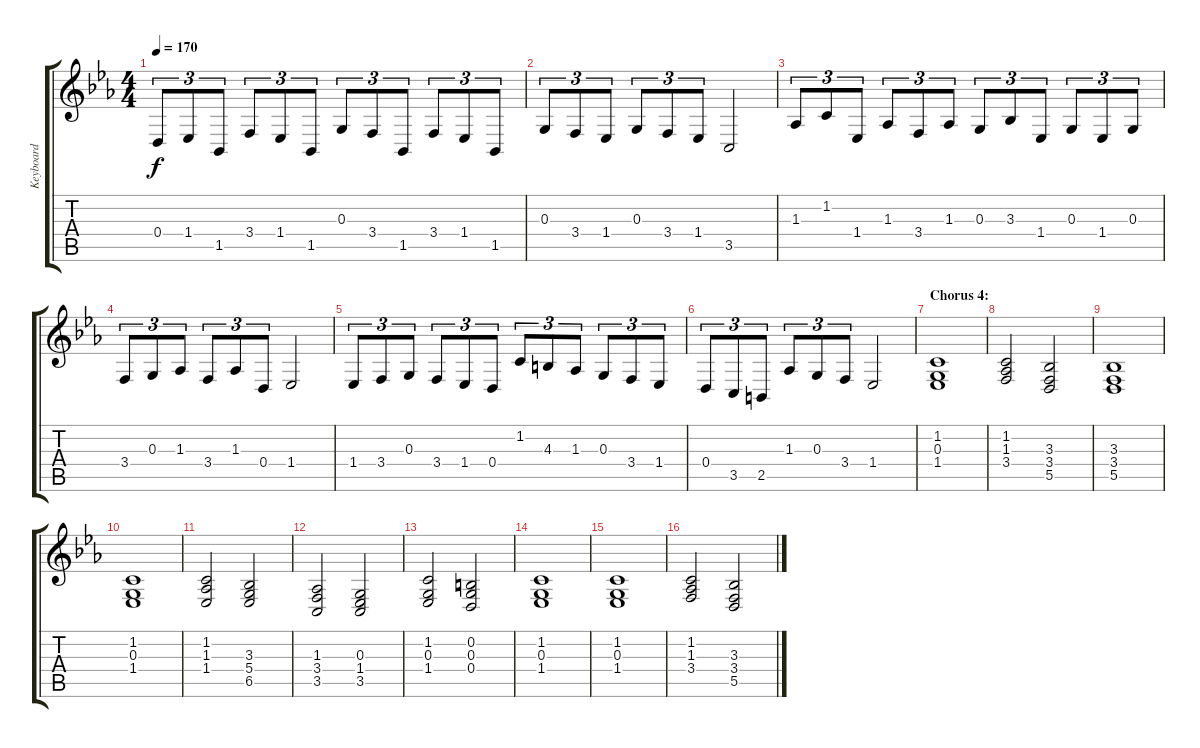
\track ("Keyboard" "Keyboard") {instrument stringensemble1}
\staff {score tabs}
\tuning (E4 B3 G3 D3 A2 E2) {hide}
\ts (4 4)
\tempo 170
\clef g2
\ks cminor
0.4.8{tu (3 2) dy f} 1.4.8{tu (3 2)} 1.5.8{tu (3 2)} 3.4.8{tu (3 2)} 1.4.8{tu (3 2)} 1.5.8{tu (3 2)} 0.3.8{tu (3 2)} 3.4.8{tu (3 2)} 1.5.8{tu (3 2)} 3.4.8{tu (3 2)} 1.4.8{tu (3 2)} 1.5.8{tu (3 2)} |
0.3.8{tu (3 2)} 3.4.8{tu (3 2)} 1.4.8{tu (3 2)} 0.3.8{tu (3 2)} 3.4.8{tu (3 2)} 1.4.8{tu (3 2)} 3.5.2 |
1.3.8{tu (3 2)} 1.2.8{tu (3 2)} 1.4.8{tu (3 2)} 1.3.8{tu (3 2)} 3.4.8{tu (3 2)} 1.3.8{tu (3 2)} 0.3.8{tu (3 2)} 3.3.8{tu (3 2)} 1.4.8{tu (3 2)} 0.3.8{tu (3 2)} 1.4.8{tu (3 2)} 0.3.8{tu (3 2)} |
3.4.8{tu (3 2)} 0.3.8{tu (3 2)} 1.3.8{tu (3 2)} 3.4.8{tu (3 2)} 1.3.8{tu (3 2)} 0.4.8{tu (3 2)} 1.4.2 |
1.4.8{tu (3 2)} 3.4.8{tu (3 2)} 0.3.8{tu (3 2)} 3.4.8{tu (3 2)} 1.4.8{tu (3 2)} 0.4.8{tu (3 2)} 1.2.8{tu (3 2)} 4.3.8{tu (3 2)} 1.3.8{tu (3 2)} 0.3.8{tu (3 2)} 3.4.8{tu (3 2)} 1.4.8{tu (3 2)} |
0.4.8{tu (3 2)} 3.5.8{tu (3 2)} 2.5.8{tu (3 2)} 1.3.8{tu (3 2)} 0.3.8{tu (3 2)} 3.4.8{tu (3 2)} 1.4.2 |
\section ("" "Chorus 4:")
(1.2 0.3 1.4).1{volume 9 instrument churchorgan} |
(1.2 1.3 3.4).2 (3.3 3.4 5.5).2 |
(3.3 3.4 5.5).1 |
(1.2 0.3 1.4).1 |
(1.2 1.3 1.4).2 (3.3 5.4 6.5).2 |
(1.3 3.4 3.5).2 (0.3 1.4 3.5).2 |
(1.2 0.3 1.4).2 (0.2 0.3 0.4).2 |
(1.2 0.3 1.4).1 |
(1.2 0.3 1.4).1{volume 9 instrument churchorgan} |
(1.2 1.3 3.4).2 (3.3 3.4 5.5).2
